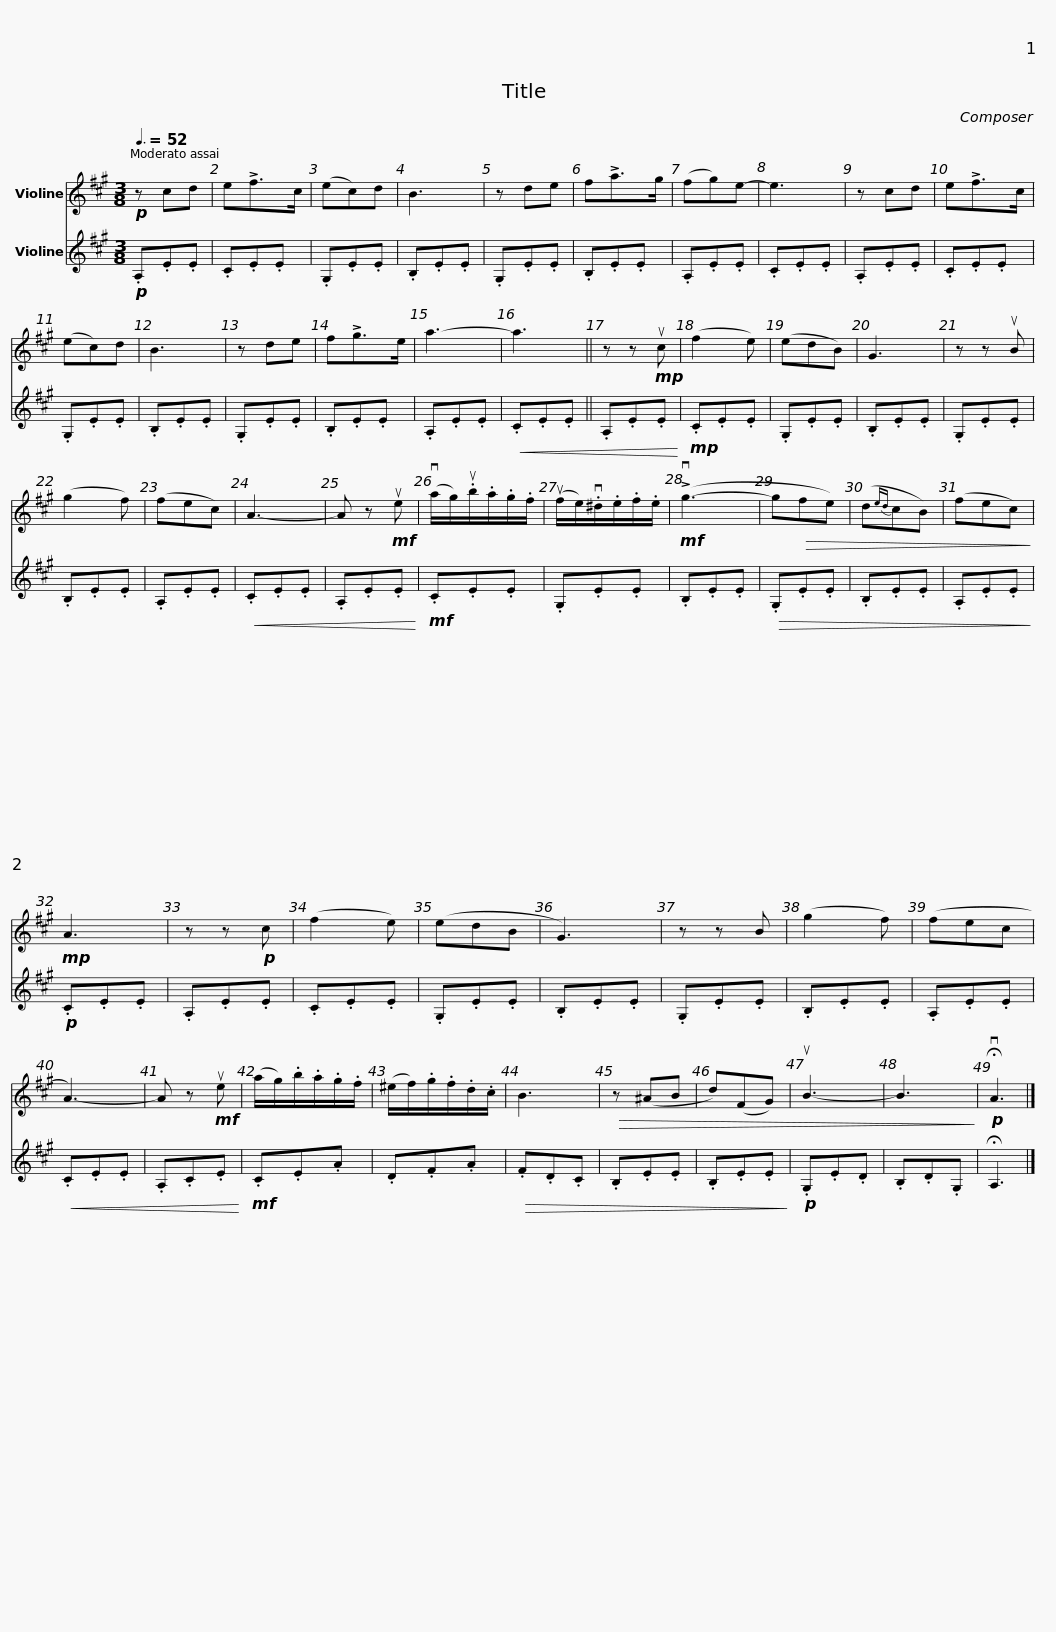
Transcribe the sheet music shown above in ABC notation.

X:1
%%score 1 2
L:1/8
Q:3/8=52
M:3/8
I:linebreak $
K:A
V:1 treble
V:2 treble
V:1
!p! z cd | e!>!f>c | (ec)d | B3 | z de | %5
 f!>!a>g | (fg)e- | e3 | z cd | e!>!f>c | %10
 (ec)d |$ B3 | z de | f!>!g>e | a3- | %15
 a3 || z z!mp! uc | (f2 e) | (edB) | G3 | %20
 z z uB | (g2 f) |$ (fec) | A3- | A z!mf! ue | %25
 (va/g/).ub/.a/.g/.f/ | (uf/e/).v^d/.e/.f/.e/ |!mf! (!>!vg3- | g!>(!fe) | (d{ed}cB) | %30
 (fec)!>)! |!mp! A3 |$ z z!p! c | (f2 e) | (edB | %35
 G3) | z z B | (g2 f) | (fec | A3-) | %40
 A z!mf! ue | (a/g/).b/.a/.g/.f/ |$ (^e/f/).g/.f/.d/.c/ | B3 |!>(! z (^AB | %45
 d)(FG) | uB3- | B3!>)! |!p! !fermata!vA3 |] %49
V:2
!p! .A,.E.E | .C.E.E | .G,.E.E | .B,.E.E | .G,.E.E | %5
 .B,.E.E | .A,.E.E | .C.E.E | .A,.E.E | .C.E.E | %10
 .G,.E.E |$ .B,.E.E | .G,.E.E | .B,.E.E | .A,.E.E | %15
!<(! .C.E.E || .A,.E.E!<)! |!mp! .C.E.E | .G,.E.E | .B,.E.E | %20
 .G,.E.E | .B,.E.E |$ .A,.E.E |!<(! .C.E.E | .A,.E.E!<)! | %25
!mf! .C.E.E | .G,.E.E | .B,.E.E |!>(! .G,.E.E | .B,.E.E | %30
 .A,.E.E!>)! |!p! .C.E.E |$ .A,.E.E | .C.E.E | .G,.E.E | %35
 .B,.E.E | .G,.E.E | .B,.E.E | .A,.E.E |!<(! .C.E.E | %40
 .A,.C.E!<)! |!mf! .C.E.A |$ .D.F.A |!>(! .F.D.C | .B,.E.E | %45
 .B,.E.E!>)! |!p! .G,.E.D | .B,.D.G, | !fermata!A,3 |] %49
